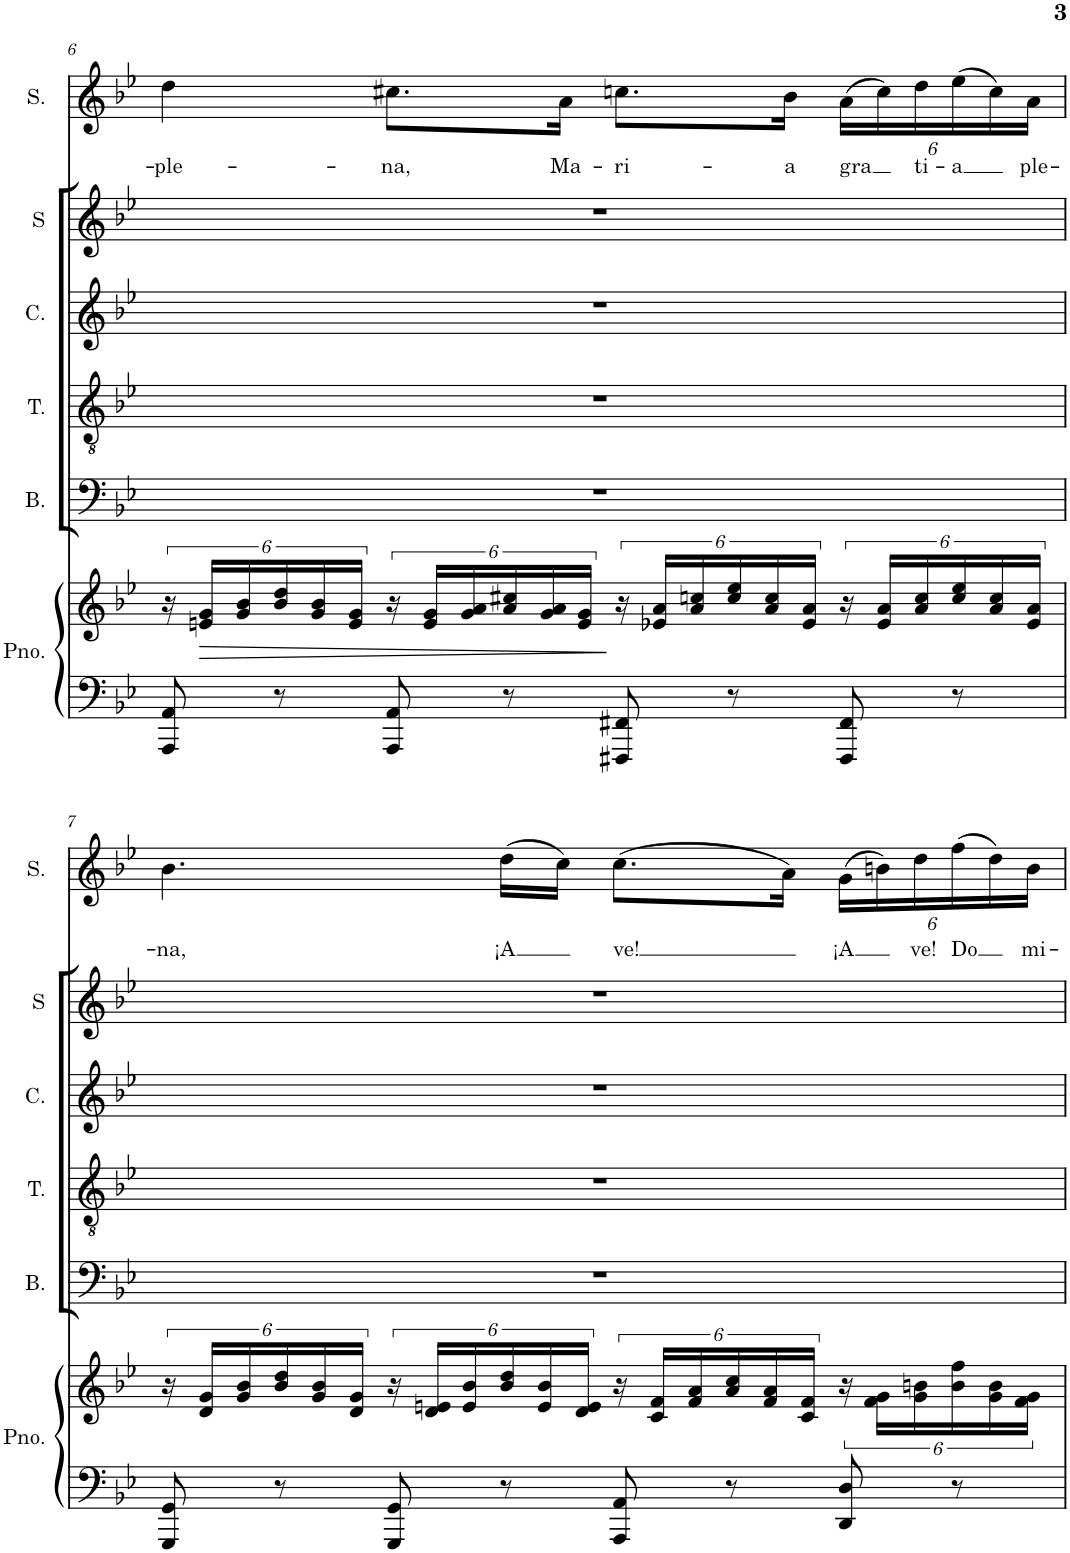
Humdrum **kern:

**kern	**kern	**dynam	**kern	**kern	**kern	**kern	**kern	**text
*part6	*part6	*part6	*part5	*part4	*part3	*part2	*part1	*part1
*staff7	*staff6	*staff6/7	*staff5	*staff4	*staff3	*staff2	*staff1	*staff1
*I"Piano	*	*	*I"Bajo	*I"Tenor	*I"Contralto	*I"Soprano	*I"Solista	*
*I'Pno.	*	*	*I'B.	*I'T.	*I'C.	*I'S	*I'S.	*
!!LO:PB:g=z
*clefF4	*clefG2	*	*clefF4	*clefGv2	*clefG2	*clefG2	*clefG2	*
*k[b-e-]	*k[b-e-]	*	*k[b-e-]	*k[b-e-]	*k[b-e-]	*k[b-e-]	*k[b-e-]	*
*M4/4	*M4/4	*	*M4/4	*M4/4	*M4/4	*M4/4	*M4/4	*
*met(c)	*met(c)	*	*met(c)	*met(c)	*met(c)	*met(c)	*met(c)	*
=6	=6	=6	=6	=6	=6	=6	=6	=6
!	!	!	!	!	!	!	!	!LO:LY:b
8AAA/ 8AA/	24r	.	1r	1r	1r	1r	4dd\	-ple-
!	!	!LO:HP:b	!	!	!	!	!	!
.	24en/ 24g/LL	>	.	.	.	.	.	.
.	24g/ 24b-/	.	.	.	.	.	.	.
8r	24b-/ 24dd/	.	.	.	.	.	.	.
.	24g/ 24b-/	.	.	.	.	.	.	.
.	24e/ 24g/JJ	.	.	.	.	.	.	.
!	!	!	!	!	!	!	!	!LO:LY:b
8AAA/ 8AA/	24r	.	.	.	.	.	8.cc#X\L	-na,
.	24e/ 24g/LL	.	.	.	.	.	.	.
.	24g/ 24a/	.	.	.	.	.	.	.
8r	24a/ 24cc#X/	.	.	.	.	.	.	.
.	24g/ 24a/	.	.	.	.	.	.	.
!	!	!	!	!	!	!	!	!LO:LY:b
.	.	.	.	.	.	.	16a\Jk	Ma-
.	24e/ 24g/JJ	.	.	.	.	.	.	.
!	!	!	!	!	!	!	!	!LO:LY:b
8FFF#X/ 8FF#X/	24r	]	.	.	.	.	8.ccn\L	-ri-
.	24e-X/ 24a/LL	.	.	.	.	.	.	.
.	24a/ 24ccn/	.	.	.	.	.	.	.
8r	24cc/ 24ee-/	.	.	.	.	.	.	.
.	24a/ 24cc/	.	.	.	.	.	.	.
!	!	!	!	!	!	!	!	!LO:LY:b
.	.	.	.	.	.	.	16b-\Jk	-a
.	24e-/ 24a/JJ	.	.	.	.	.	.	.
*	*	*	*	*	*	*	*Xbrackettup	*
!	!	!	!	!	!	!	!	!LO:LY:b
8FFF#/ 8FF#/	24r	.	.	.	.	.	(24a\LL	-gra
.	24e-/ 24a/LL	.	.	.	.	.	24cc\)	.
!	!	!	!	!	!	!	!	!LO:LY:b
.	24a/ 24cc/	.	.	.	.	.	24dd\	ti-
!	!	!	!	!	!	!	!	!LO:LY:b
8r	24cc/ 24ee-/	.	.	.	.	.	(24ee-\	-a
.	24a/ 24cc/	.	.	.	.	.	24cc\)	.
!	!	!	!	!	!	!	!	!LO:LY:b
.	24e-/ 24a/JJ	.	.	.	.	.	24a\JJ	ple-
!!LO:LB:g=z
=7	=7	=7	=7	=7	=7	=7	=7	=7
!	!	!	!	!	!	!	!	!LO:LY:b
8GGG/ 8GG/	24r	.	1r	1r	1r	1r	4.b-\	-na,
.	24d/ 24g/LL	.	.	.	.	.	.	.
.	24g/ 24b-/	.	.	.	.	.	.	.
8r	24b-/ 24dd/	.	.	.	.	.	.	.
.	24g/ 24b-/	.	.	.	.	.	.	.
.	24d/ 24g/JJ	.	.	.	.	.	.	.
8GGG/ 8GG/	24r	.	.	.	.	.	.	.
.	24d/ 24en/LL	.	.	.	.	.	.	.
.	24e/ 24b-/	.	.	.	.	.	.	.
!	!	!	!	!	!	!	!	!LO:LY:b
8r	24b-/ 24dd/	.	.	.	.	.	(16dd\LL	-¡A
.	24e/ 24b-/	.	.	.	.	.	.	.
.	.	.	.	.	.	.	16cc\JJ)	.
.	24d/ 24e/JJ	.	.	.	.	.	.	.
!	!	!	!	!	!	!	!	!LO:LY:b
8AAA/ 8AA/	24r	.	.	.	.	.	(8.cc\L	-ve!
.	24c/ 24f/LL	.	.	.	.	.	.	.
.	24f/ 24a/	.	.	.	.	.	.	.
8r	24a/ 24cc/	.	.	.	.	.	.	.
.	24f/ 24a/	.	.	.	.	.	.	.
.	.	.	.	.	.	.	16a\Jk)	.
.	24c/ 24f/JJ	.	.	.	.	.	.	.
!	!	!	!	!	!	!	!	!LO:LY:b
8DD/ 8D/	24r	.	.	.	.	.	(24g\LL	-¡A
.	24f\ 24g\LL	.	.	.	.	.	24bn\)	.
!	!	!	!	!	!	!	!	!LO:LY:b
.	24g\ 24bn\	.	.	.	.	.	24dd\	ve!
!	!	!	!	!	!	!	!	!LO:LY:b
8r	24b\ 24ff\	.	.	.	.	.	(24ff\	Do
.	24g\ 24b\	.	.	.	.	.	24dd\)	.
!	!	!	!	!	!	!	!	!LO:LY:b
.	24f\ 24g\JJ	.	.	.	.	.	24b\JJ	mi-
=	=	=	=	=	=	=	=	=
*-	*-	*-	*-	*-	*-	*-	*-	*-
